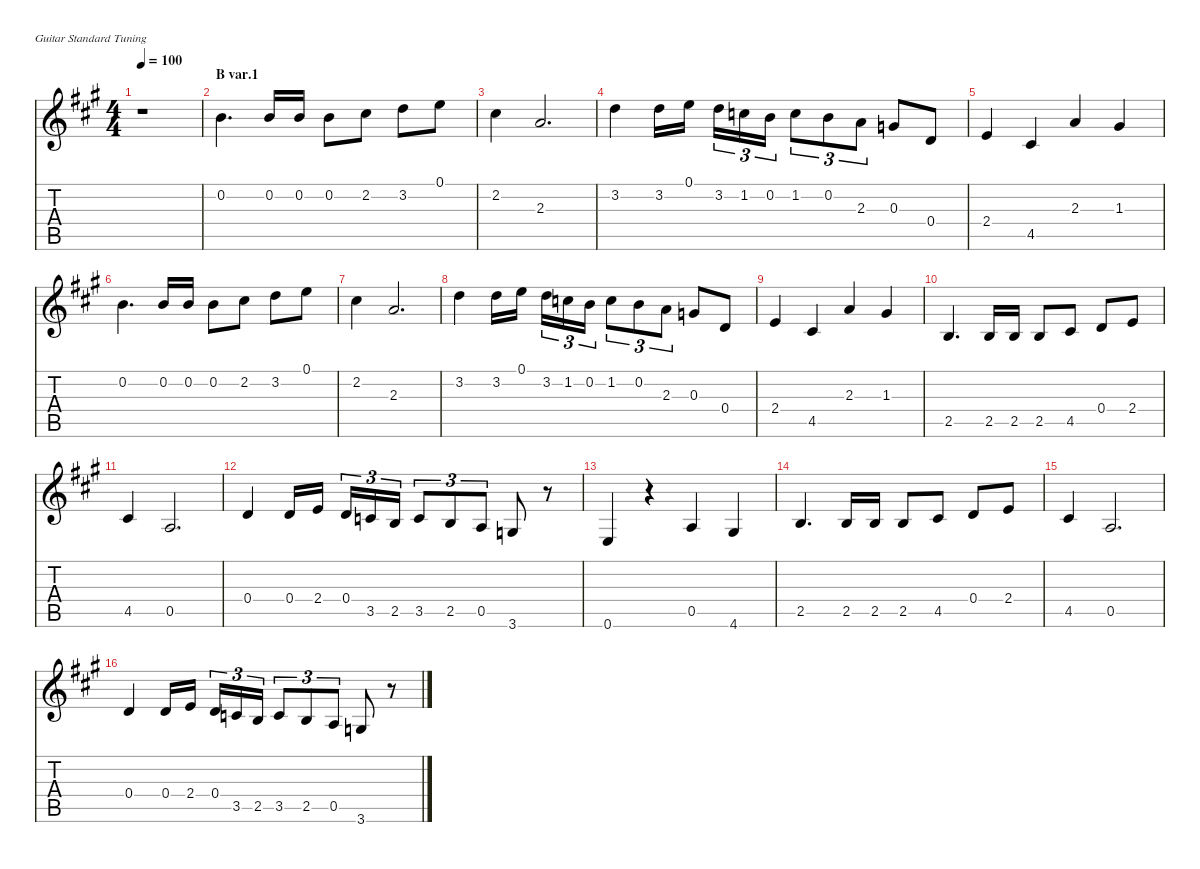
\defaultSystemsLayout 4
\hideDynamics
\bracketExtendMode nobrackets
\singleTrackTrackNamePolicy hidden
\multiTrackTrackNamePolicy hidden
\otherSystemsTrackNameOrientation horizontal
\track ("Guitar" "el.guit.") {defaultSystemsLayout 8 instrument electricguitarclean}
\staff {score tabs}
\tuning (E4 B3 G3 D3 A2 E2)
\ts (4 4)
\tempo 100
\clef g2
\ks a
r.1{dy f beam Down} |
\section ("" "B var.1")
0.2{acc forcenatural}.4{d beam Down} 0.2{acc forcenatural}.16{beam Up} 0.2{acc forcenatural}.16{beam Up} 0.2{acc forcenatural}.8{beam Down} 2.2{acc #}.8{beam Down} 3.2{acc forcenatural}.8{beam Down} 0.1{acc forcenatural}.8{beam Down} |
2.2{acc #}.4{beam Down} 2.3{acc forcenatural}.2{d beam Up} |
3.2{acc forcenatural}.4{beam Down} 3.2{acc forcenatural}.16{beam Down} 0.1{acc forcenatural}.16{beam Down} 3.2{acc forcenatural}.16{tu (3 2) beam Down} 1.2{acc forcenatural}.16{tu (3 2) beam Down} 0.2{acc forcenatural}.16{tu (3 2) beam Down} 1.2{acc forcenatural}.8{tu (3 2) beam Down} 0.2{acc forcenatural}.8{tu (3 2) beam Down} 2.3{acc forcenatural}.8{tu (3 2) beam Down} 0.3{acc forcenatural}.8{beam Up} 0.4{acc forcenatural}.8{beam Up} |
2.4{acc forcenatural}.4{beam Up} 4.5{acc #}.4{beam Up} 2.3{acc forcenatural}.4{beam Up} 1.3{acc #}.4{beam Up} |
0.2{acc forcenatural}.4{d beam Down} 0.2{acc forcenatural}.16{beam Up} 0.2{acc forcenatural}.16{beam Up} 0.2{acc forcenatural}.8{beam Down} 2.2{acc #}.8{beam Down} 3.2{acc forcenatural}.8{beam Down} 0.1{acc forcenatural}.8{beam Down} |
2.2{acc #}.4{beam Down} 2.3{acc forcenatural}.2{d beam Up} |
3.2{acc forcenatural}.4{beam Down} 3.2{acc forcenatural}.16{beam Down} 0.1{acc forcenatural}.16{beam Down} 3.2{acc forcenatural}.16{tu (3 2) beam Down} 1.2{acc forcenatural}.16{tu (3 2) beam Down} 0.2{acc forcenatural}.16{tu (3 2) beam Down} 1.2{acc forcenatural}.8{tu (3 2) beam Down} 0.2{acc forcenatural}.8{tu (3 2) beam Down} 2.3{acc forcenatural}.8{tu (3 2) beam Down} 0.3{acc forcenatural}.8{beam Up} 0.4{acc forcenatural}.8{beam Up} |
2.4{acc forcenatural}.4{beam Up} 4.5{acc #}.4{beam Up} 2.3{acc forcenatural}.4{beam Up} 1.3{acc #}.4{beam Up} |
2.5{acc forcenatural}.4{d beam Up} 2.5{acc forcenatural}.16{beam Up} 2.5{acc forcenatural}.16{beam Up} 2.5{acc forcenatural}.8{beam Up} 4.5{acc #}.8{beam Up} 0.4{acc forcenatural}.8{beam Up} 2.4{acc forcenatural}.8{beam Up} |
4.5{acc #}.4{beam Up} 0.5{acc forcenatural}.2{d beam Up} |
0.4{acc forcenatural}.4{beam Up} 0.4{acc forcenatural}.16{beam Up} 2.4{acc forcenatural}.16{beam Up} 0.4{acc forcenatural}.16{tu (3 2) beam Up} 3.5{acc forcenatural}.16{tu (3 2) beam Up} 2.5{acc forcenatural}.16{tu (3 2) beam Up} 3.5{acc forcenatural}.8{tu (3 2) beam Up} 2.5{acc forcenatural}.8{tu (3 2) beam Up} 0.5{acc forcenatural}.8{tu (3 2) beam Up} 3.6{acc forcenatural}.8{beam Up} r.8{beam Up} |
0.6{acc forcenatural}.4{beam Up} r.4{beam Up} 0.5{acc forcenatural}.4{beam Up} 4.6{acc #}.4{beam Up} |
2.5{acc forcenatural}.4{d beam Up} 2.5{acc forcenatural}.16{beam Up} 2.5{acc forcenatural}.16{beam Up} 2.5{acc forcenatural}.8{beam Up} 4.5{acc #}.8{beam Up} 0.4{acc forcenatural}.8{beam Up} 2.4{acc forcenatural}.8{beam Up} |
4.5{acc #}.4{beam Up} 0.5{acc forcenatural}.2{d beam Up} |
0.4{acc forcenatural}.4{beam Up} 0.4{acc forcenatural}.16{beam Up} 2.4{acc forcenatural}.16{beam Up} 0.4{acc forcenatural}.16{tu (3 2) beam Up} 3.5{acc forcenatural}.16{tu (3 2) beam Up} 2.5{acc forcenatural}.16{tu (3 2) beam Up} 3.5{acc forcenatural}.8{tu (3 2) beam Up} 2.5{acc forcenatural}.8{tu (3 2) beam Up} 0.5{acc forcenatural}.8{tu (3 2) beam Up} 3.6{acc forcenatural}.8{beam Up} r.8{beam Up}
